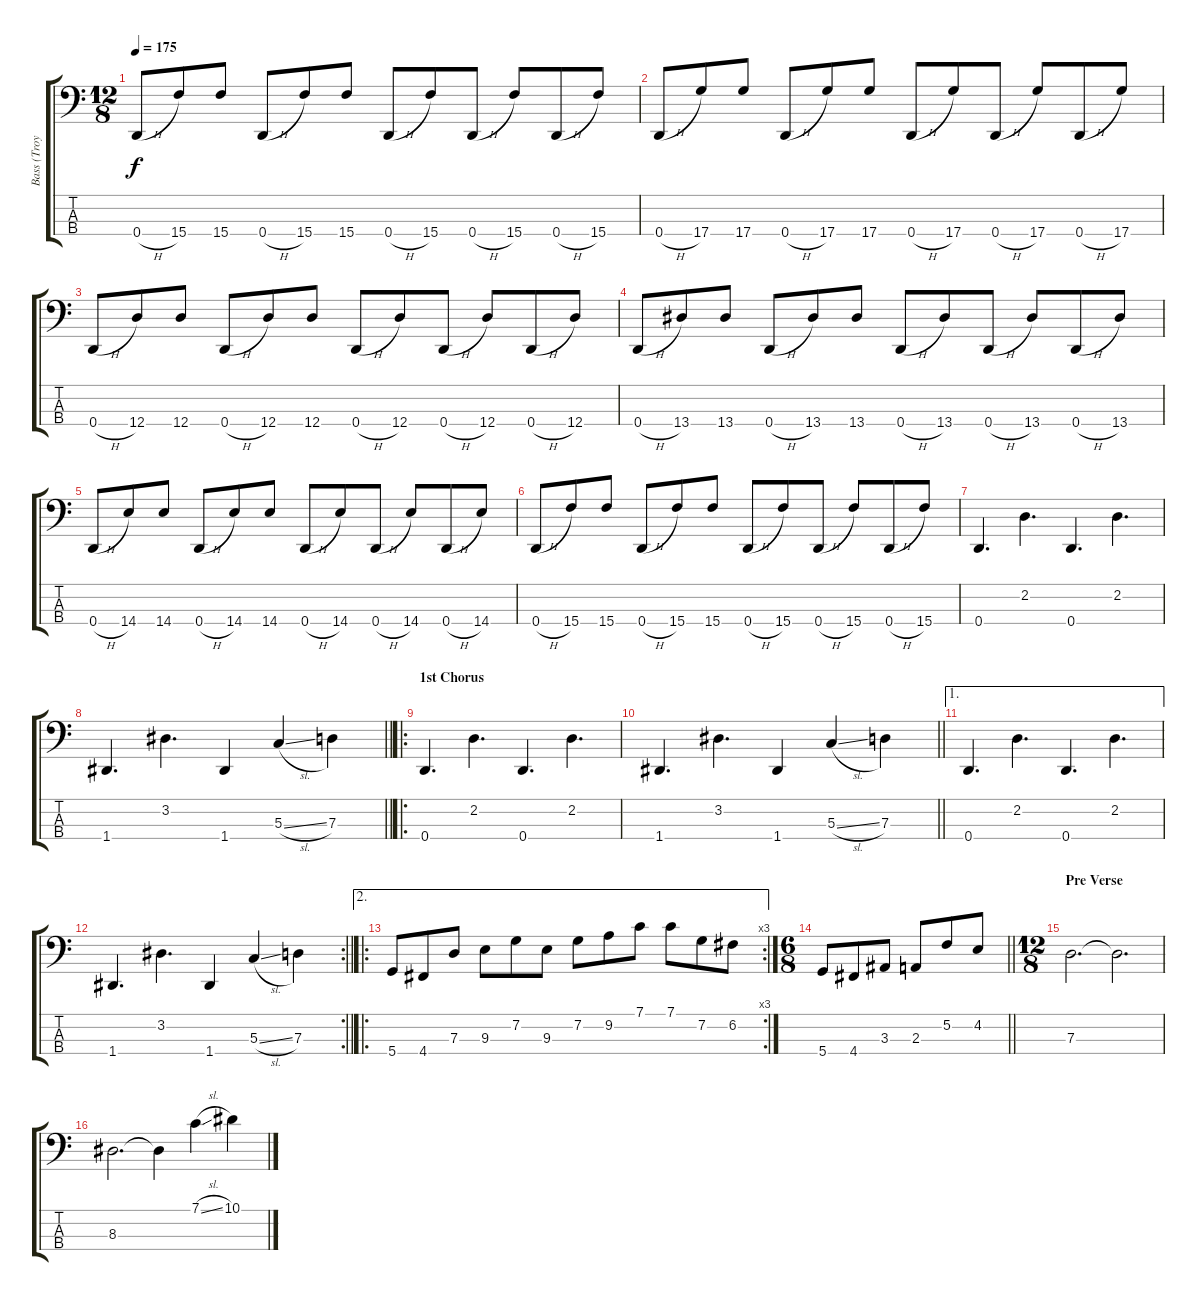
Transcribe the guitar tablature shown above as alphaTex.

\track ("Bass (Troy Sanders)" "Bass (Troy") {instrument electricbassfinger}
\staff {score tabs}
\tuning (F2 C2 G1 D1) {hide}
\ts (12 8)
\tempo 175
\clef f4
\ks c
0.4{h}.8{dy f} 15.4.8 15.4.8 0.4{h}.8 15.4.8 15.4.8 0.4{h}.8 15.4.8 0.4{h}.8 15.4.8 0.4{h}.8 15.4.8 |
0.4{h}.8 17.4.8 17.4.8 0.4{h}.8 17.4.8 17.4.8 0.4{h}.8 17.4.8 0.4{h}.8 17.4.8 0.4{h}.8 17.4.8 |
0.4{h}.8 12.4.8 12.4.8 0.4{h}.8 12.4.8 12.4.8 0.4{h}.8 12.4.8 0.4{h}.8 12.4.8 0.4{h}.8 12.4.8 |
0.4{h}.8 13.4.8 13.4.8 0.4{h}.8 13.4.8 13.4.8 0.4{h}.8 13.4.8 0.4{h}.8 13.4.8 0.4{h}.8 13.4.8 |
0.4{h}.8 14.4.8 14.4.8 0.4{h}.8 14.4.8 14.4.8 0.4{h}.8 14.4.8 0.4{h}.8 14.4.8 0.4{h}.8 14.4.8 |
0.4{h}.8 15.4.8 15.4.8 0.4{h}.8 15.4.8 15.4.8 0.4{h}.8 15.4.8 0.4{h}.8 15.4.8 0.4{h}.8 15.4.8 |
0.4.4{d} 2.2.4{d} 0.4.4{d} 2.2.4{d} |
\barLineRight lightlight
1.4.4{d} 3.2.4{d} 1.4.4 5.3{sl}.4 7.3.4 |
\ro
\section ("" "1st Chorus")
0.4.4{d} 2.2.4{d} 0.4.4{d} 2.2.4{d} |
\barLineRight lightlight
1.4.4{d} 3.2.4{d} 1.4.4 5.3{sl}.4 7.3.4 |
\ae 1
0.4.4{d} 2.2.4{d} 0.4.4{d} 2.2.4{d} |
\rc 2
\barLineRight lightlight
1.4.4{d} 3.2.4{d} 1.4.4 5.3{sl}.4 7.3.4 |
\ae 2
\ro
\rc 3
5.4.8 4.4.8 7.3.8 9.3.8 7.2.8 9.3.8 7.2.8 9.2.8 7.1.8 7.1.8 7.2.8 6.2.8 |
\ts (6 8)
\barLineRight lightlight
5.4.8 4.4.8 3.3.8 2.3.8 5.2.8 4.2.8 |
\ts (12 8)
\section ("" "Pre Verse")
7.3.2{d} 7.3{t}.2{d} |
8.3.2{d} 8.3{t}.4 7.1{sl}.4 10.1.4
